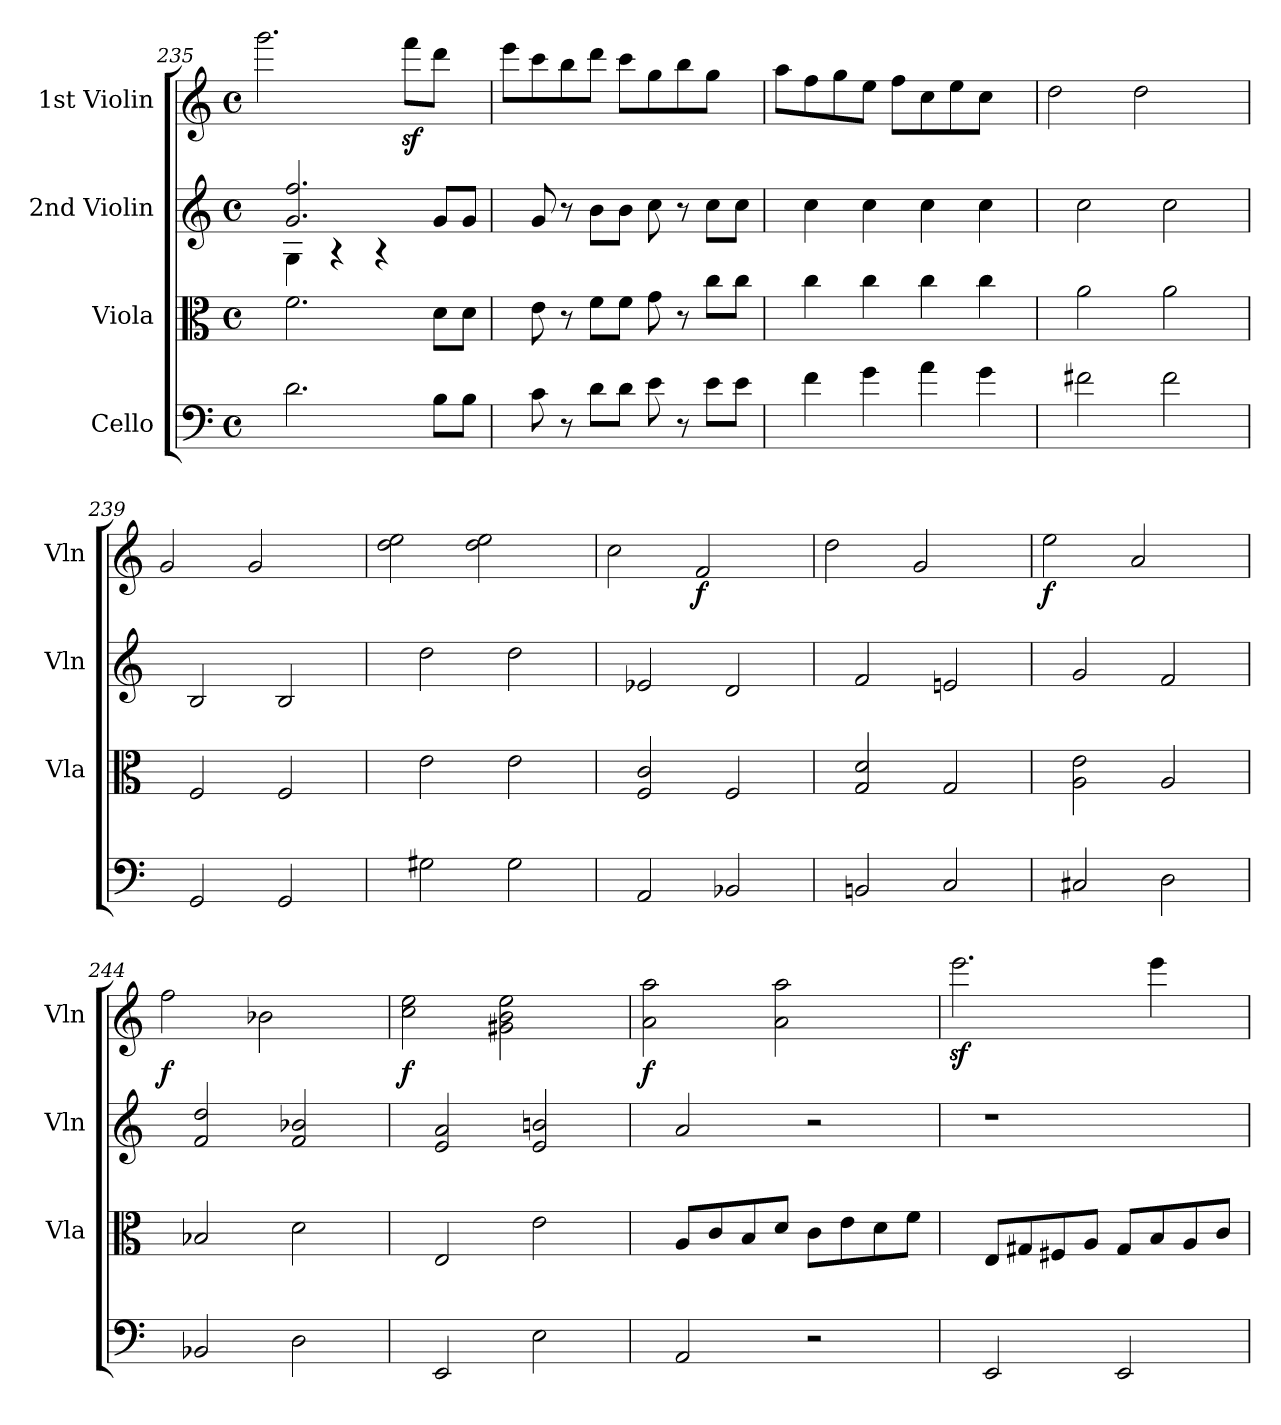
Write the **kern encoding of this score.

**kern	**kern	**kern	**kern	**dynam
*part4	*part3	*part2	*part1	*part1
*staff4	*staff3	*staff2	*staff1	*staff1
*I"Cello	*I"Viola	*I"2nd Violin	*I"1st Violin	*
*	*I'Vla	*I'Vln	*I'Vln	*
*clefF4	*clefC3	*clefG2	*clefG2	*
*k[]	*k[]	*k[]	*k[]	*
*C:	*C:	*C:	*C:	*
*M4/4	*M4/4	*M4/4	*M4/4	*
*met(c)	*met(c)	*met(c)	*met(c)	*
=235	=235	=235	=235	=235
*	*	*^	*	*
8ryy	8ryy	8ryy	8ryy	2.ggg	.
2.d	2.f	2.g 2.ff	4G	.	.
.	.	.	4rA	.	.
.	.	.	4rA	.	.
.	.	.	.	8fffzL	.
8BL	8dL	8gL	4ryy	8dddJ	.
8BJ	8dJ	8gJ	.	8ryy	.
*	*	*v	*v	*	*
=236	=236	=236	=236	=236
8ryy	8ryy	8ryy	8eeeL	.
8c	8e	8g	8ccc	.
8r	8r	8r	8bb	.
8dL	8fL	8bL	8dddJ	.
8dJ	8fJ	8bJ	8cccL	.
8e	8g	8cc	8gg	.
8r	8r	8r	8bb	.
8eL	8ccL	8ccL	8ggJ	.
8eJ	8ccJ	8ccJ	8ryy	.
=237	=237	=237	=237	=237
8ryy	8ryy	8ryy	8aaL	.
4f	4cc	4cc	8ff	.
.	.	.	8gg	.
4g	4cc	4cc	8eeJ	.
.	.	.	8ffL	.
4a	4cc	4cc	8cc	.
.	.	.	8ee	.
4g	4cc	4cc	8ccJ	.
.	.	.	8ryy	.
=238	=238	=238	=238	=238
8ryy	8ryy	8ryy	2dd	.
2f#X	2a	2cc	.	.
.	.	.	2dd	.
2f#	2a	2cc	.	.
.	.	.	8ryy	.
=239	=239	=239	=239	=239
8ryy	8ryy	8ryy	2g	.
2GG	2F	2B	.	.
.	.	.	2g	.
2GG	2F	2B	.	.
.	.	.	8ryy	.
=240	=240	=240	=240	=240
8ryy	8ryy	8ryy	2dd 2ee	.
2G#X	2e	2dd	.	.
.	.	.	2dd 2ee	.
2G#	2e	2dd	.	.
.	.	.	8ryy	.
=241	=241	=241	=241	=241
8ryy	8ryy	8ryy	2cc	.
2AA	2F 2c	2e-X	.	.
.	.	.	2f	f
2BB-X	2F	2d	.	.
.	.	.	8ryy	.
=242	=242	=242	=242	=242
8ryy	8ryy	8ryy	2dd	.
2BBn	2G 2d	2f	.	.
.	.	.	2g	.
2C	2G	2en	.	.
.	.	.	8ryy	.
=243	=243	=243	=243	=243
8ryy	8ryy	8ryy	2ee	f
2C#X	2A 2e	2g	.	.
.	.	.	2a	.
2D	2A	2f	.	.
.	.	.	8ryy	.
=244	=244	=244	=244	=244
8ryy	8ryy	8ryy	2ff	f
2BB-X	2B-X	2f 2dd	.	.
.	.	.	2b-X	.
2D	2d	2f 2b-X	.	.
.	.	.	8ryy	.
=245	=245	=245	=245	=245
8ryy	8ryy	8ryy	2cc 2ee	f
2EE	2E	2e 2a	.	.
.	.	.	2g#X 2b 2ee	.
2E	2e	2e 2bn	.	.
.	.	.	8ryy	.
=246	=246	=246	=246	=246
8ryy	8ryy	8ryy	2a 2aa	f
2AA	8AL	2a	.	.
.	8c	.	.	.
.	8B	.	.	.
.	8dJ	.	2a 2aa	.
2r	8cL	2r	.	.
.	8e	.	.	.
.	8d	.	.	.
.	8fJ	.	8ryy	.
=247	=247	=247	=247	=247
8ryy	8ryy	8ryy	2.eeez	.
2EE	8EL	1r	.	.
.	8G#X	.	.	.
.	8F#X	.	.	.
.	8AJ	.	.	.
2EE	8G#L	.	.	.
.	8B	.	4eee	.
.	8A	.	.	.
.	8cJ	.	8ryy	.
=	=	=	=	=
*-	*-	*-	*-	*-
